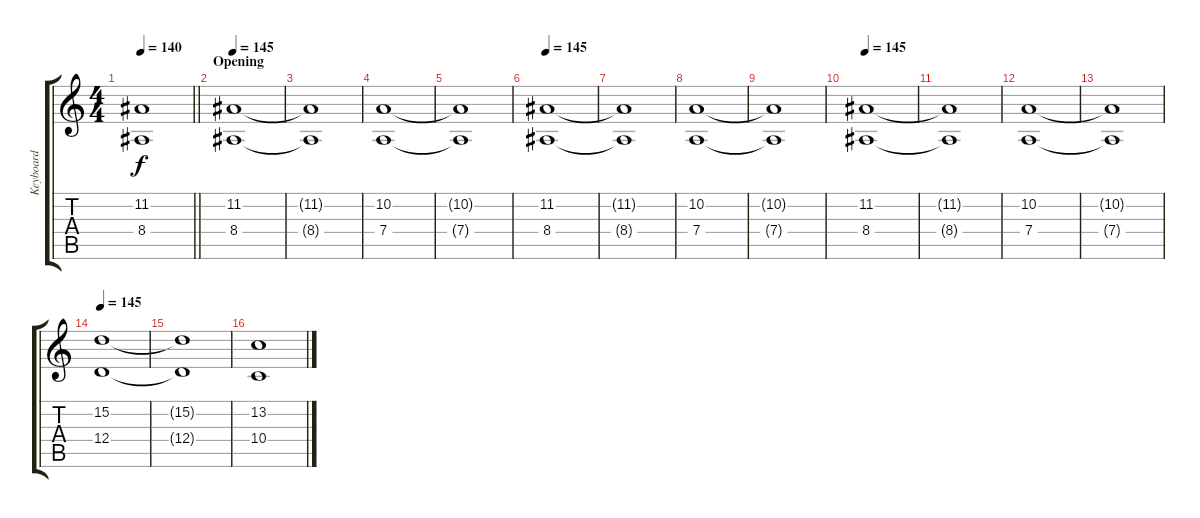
\track ("Keyboard" "Keyboard") {instrument stringensemble2}
\staff {score tabs}
\tuning (E4 B3 G3 D3 A2 E2) {hide}
\ts (4 4)
\tempo 140
\tempo 75
\tempo 140
\clef g2
\barLineRight lightlight
\ks c
(11.2 8.4).1{dy f volume 12 instrument stringensemble2} |
\section ("" "Opening")
\tempo 145
(11.2 8.4).1 |
(11.2{t} 8.4{t}).1 |
(10.2 7.4).1 |
(10.2{t} 7.4{t}).1 |
\tempo 145
(11.2 8.4).1 |
(11.2{t} 8.4{t}).1 |
(10.2 7.4).1 |
(10.2{t} 7.4{t}).1 |
\tempo 145
(11.2 8.4).1 |
(11.2{t} 8.4{t}).1 |
(10.2 7.4).1 |
(10.2{t} 7.4{t}).1 |
\tempo 145
(15.2 12.4).1 |
(15.2{t} 12.4{t}).1 |
(13.2 10.4).1
